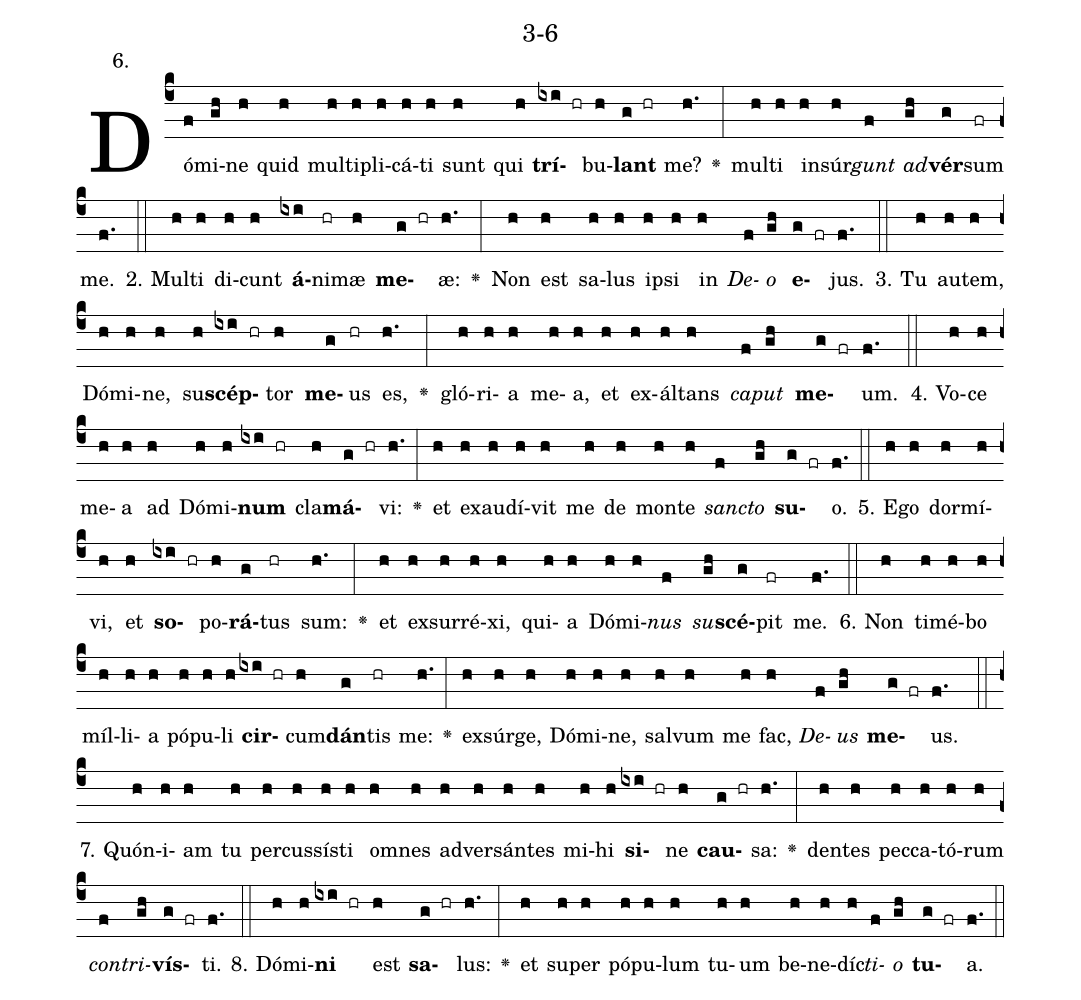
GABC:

name: 3-6;
annotation: 6.;
%%
(c4)Dó(f)mi(gh)ne(h) quid(h) mul(h)ti(h)pli(h)cá(h)ti(h) sunt(h) qui(h) <b>trí</b>(ixi hr)bu(h)<b>lant</b>(g hr) me?(h.) <v>\greheightstar</v>(:) mul(h)ti(h) in(h)súr(h)<i>gunt</i>(f) <i>ad</i>(gh)<b>vér</b>(g)sum(fr) me.(f.) (::)
2. Mul(h)ti(h) di(h)cunt(h) <b>á</b>(ixi)ni(hr)mæ(h) <b>me</b>(g hr)æ:(h.) <v>\greheightstar</v>(:) Non(h) est(h) sa(h)lus(h) ip(h)si(h) in(h) <i>De</i>(f)<i>o</i>(gh) <b>e</b>(g fr)jus.(f.) (::)
3. Tu(h) au(h)tem,(h) Dó(h)mi(h)ne,(h) su(h)<b>scép</b>(ixi hr)tor(h) <b>me</b>(g)us(hr) es,(h.) <v>\greheightstar</v>(:) gló(h)ri(h)a(h) me(h)a,(h) et(h) ex(h)ál(h)tans(h) <i>ca</i>(f)<i>put</i>(gh) <b>me</b>(g fr)um.(f.) (::)
4. Vo(h)ce(h) me(h)a(h) ad(h) Dó(h)mi(h)<b>num</b>(ixi hr) cla(h)<b>má</b>(g hr)vi:(h.) <v>\greheightstar</v>(:) et(h) ex(h)au(h)dí(h)vit(h) me(h) de(h) mon(h)te(h) <i>sanc</i>(f)<i>to</i>(gh) <b>su</b>(g fr)o.(f.) (::)
5. E(h)go(h) dor(h)mí(h)vi,(h) et(h) <b>so</b>(ixi hr)po(h)<b>rá</b>(g)tus(hr) sum:(h.) <v>\greheightstar</v>(:) et(h) ex(h)sur(h)ré(h)xi,(h) qui(h)a(h) Dó(h)mi(h)<i>nus</i>(f) <i>su</i>(gh)<b>scé</b>(g)pit(fr) me.(f.) (::)
6. Non(h) ti(h)mé(h)bo(h) míl(h)li(h)a(h) pó(h)pu(h)li(h) <b>cir</b>(ixi hr)cum(h)<b>dán</b>(g)tis(hr) me:(h.) <v>\greheightstar</v>(:) ex(h)súr(h)ge,(h) Dó(h)mi(h)ne,(h) sal(h)vum(h) me(h) fac,(h) <i>De</i>(f)<i>us</i>(gh) <b>me</b>(g fr)us.(f.) (::)
7. Quón(h)i(h)am(h) tu(h) per(h)cus(h)sís(h)ti(h) om(h)nes(h) ad(h)ver(h)sán(h)tes(h) mi(h)hi(h) <b>si</b>(ixi hr)ne(h) <b>cau</b>(g hr)sa:(h.) <v>\greheightstar</v>(:) den(h)tes(h) pec(h)ca(h)tó(h)rum(h) <i>con</i>(f)<i>tri</i>(gh)<b>vís</b>(g fr)ti.(f.) (::)
8. Dó(h)mi(h)<b>ni</b>(ixi hr) est(h) <b>sa</b>(g hr)lus:(h.) <v>\greheightstar</v>(:) et(h) su(h)per(h) pó(h)pu(h)lum(h) tu(h)um(h) be(h)ne(h)díc(h)<i>ti</i>(f)<i>o</i>(gh) <b>tu</b>(g fr)a.(f.) (::)
